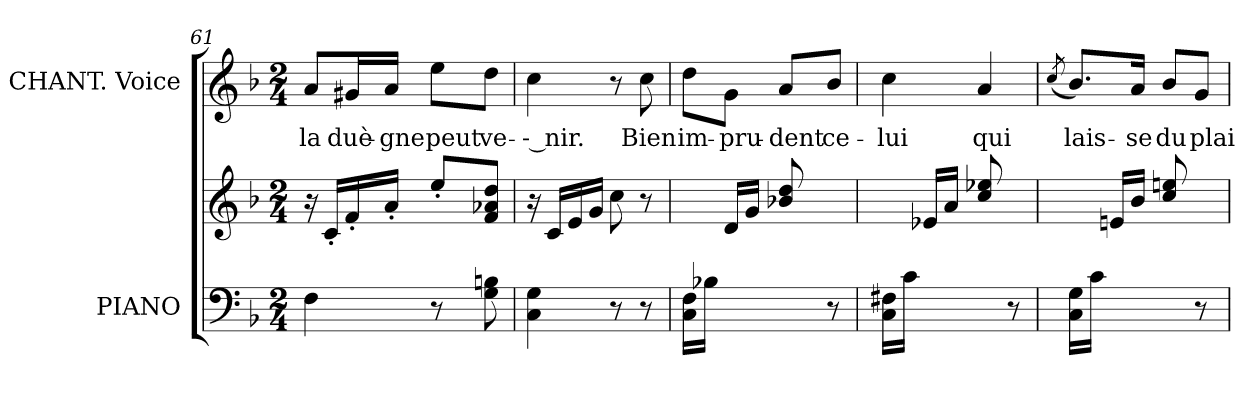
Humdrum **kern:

**kern	**kern	**kern	**text
*part2	*part2	*part1	*part1
*staff3	*staff2	*staff1	*staff1
*I"PIANO	*	*I"CHANT. Voice	*
*I'Pno	*	*	*
*clefF4	*clefG2	*clefG2	*
*k[b-]	*k[b-]	*k[b-]	*
*M2/4	*M2/4	*M2/4	*
=61	=61	=61	=61
4F\	16r	8a/L	la
.	16c'/LL	.	.
.	16f'/	16g#X/L	duè-
.	16a'/JJ	16a/JJ	-gne
8r	8ee'/L	8ee\L	peut
8G\ 8Bn\	8f/ 8a-X/ 8dd/J	8dd\J	ve-
=62	=62	=62	=62
4C\ 4G\	16r	4cc\	-- nir.
.	16c/LL	.	.
.	16e/	.	.
.	16g/JJ	.	.
8r	8cc\	8r	.
8r	8r	8cc\	Bien
=63	=63	=63	=63
*	*^	*	*
(16C\ 16F\LL	2ryy	8ryy	8dd\L	im-
16B-X\JJ	.	.	.	.
4ryy	.	16d/LL	8g\J	-pru-
.	.	16g/JJ	.	.
.	.	8b-X/ 8dd/)	8a/L	-dent
8r	.	8ryy	8b-/J	ce-
=64	=64	=64	=64	=64
(16C\ 16F#X\LL	2ryy	8ryy	4cc\	-lui
16c\JJ	.	.	.	.
4ryy	.	16e-X/LL	.	.
.	.	16a/JJ	.	.
.	.	8cc/ 8ee-X/)	4a/	qui
8r	.	8ryy	.	.
=65	=65	=65	=65	=65
.	.	.	(8qcc/	.
(16C\ 16G\LL	2ryy	8ryy	8.b-/L)	lais-
16c\JJ	.	.	.	.
4ryy	.	16en/LL	.	.
.	.	16b-/JJ	16a/Jk	-se
.	.	8cc/ 8een/)	8b-/L	du
8r	.	8ryy	8g/J	plai-
*	*v	*v	*	*
=	=	=	=
*-	*-	*-	*-
